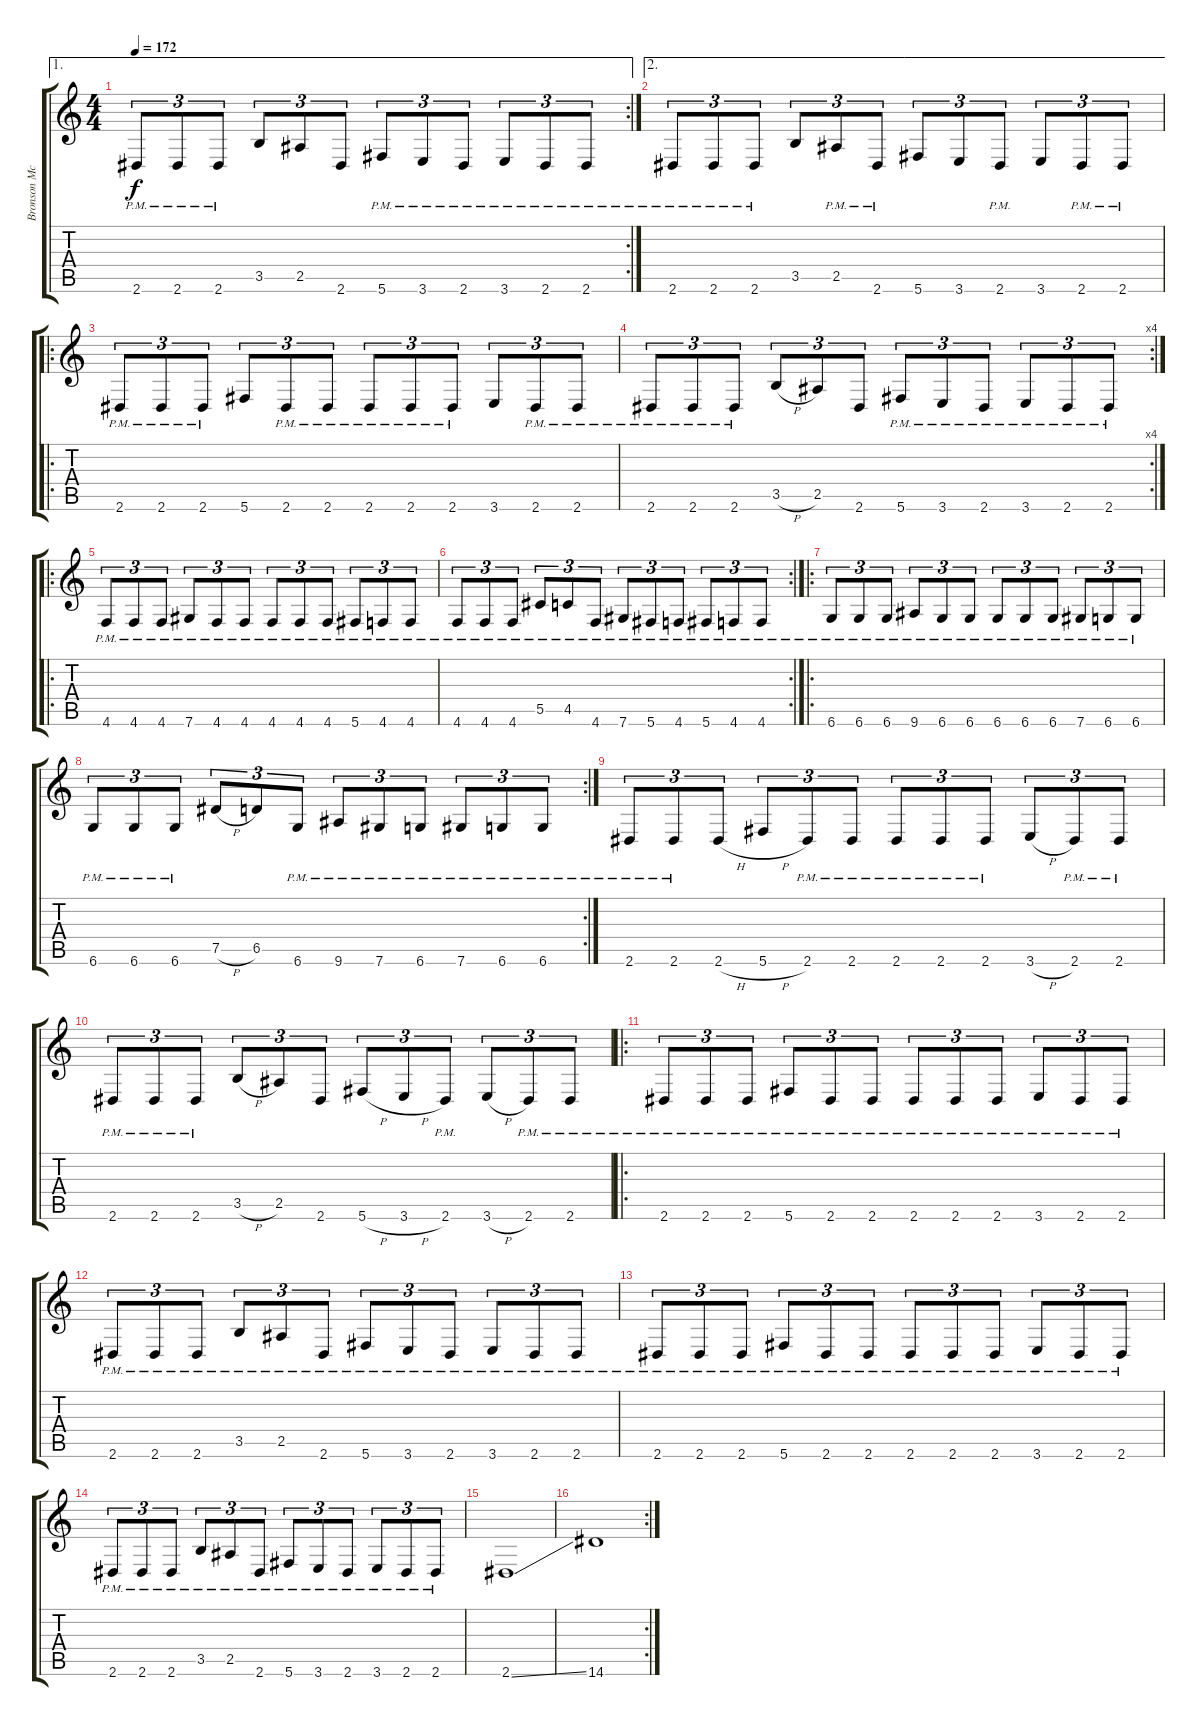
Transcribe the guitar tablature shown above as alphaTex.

\track ("Bronson McDowall (Guitar)" "Bronson Mc") {instrument distortionguitar}
\staff {score tabs}
\tuning (Eb4 Bb3 Gb3 Db3 Ab2 Db2) {hide}
\ae 1
\rc 2
\ts (4 4)
\tempo 172
\clef g2
\ks c
2.6{pm}.8{tu (3 2) dy f} 2.6{pm}.8{tu (3 2)} 2.6{pm}.8{tu (3 2)} 3.5.8{tu (3 2)} 2.5.8{tu (3 2)} 2.6.8{tu (3 2)} 5.6{pm}.8{tu (3 2)} 3.6{pm}.8{tu (3 2)} 2.6{pm}.8{tu (3 2)} 3.6{pm}.8{tu (3 2)} 2.6{pm}.8{tu (3 2)} 2.6{pm}.8{tu (3 2)} |
\ae 2
2.6{pm}.8{tu (3 2)} 2.6{pm}.8{tu (3 2)} 2.6{pm}.8{tu (3 2)} 3.5.8{tu (3 2)} 2.5{pm}.8{tu (3 2)} 2.6{pm}.8{tu (3 2)} 5.6.8{tu (3 2)} 3.6.8{tu (3 2)} 2.6{pm}.8{tu (3 2)} 3.6.8{tu (3 2)} 2.6{pm}.8{tu (3 2)} 2.6{pm}.8{tu (3 2)} |
\ro
2.6{pm}.8{tu (3 2)} 2.6{pm}.8{tu (3 2)} 2.6{pm}.8{tu (3 2)} 5.6.8{tu (3 2)} 2.6{pm}.8{tu (3 2)} 2.6{pm}.8{tu (3 2)} 2.6{pm}.8{tu (3 2)} 2.6{pm}.8{tu (3 2)} 2.6{pm}.8{tu (3 2)} 3.6.8{tu (3 2)} 2.6{pm}.8{tu (3 2)} 2.6{pm}.8{tu (3 2)} |
\rc 4
2.6{pm}.8{tu (3 2)} 2.6{pm}.8{tu (3 2)} 2.6{pm}.8{tu (3 2)} 3.5{h}.8{tu (3 2)} 2.5.8{tu (3 2)} 2.6.8{tu (3 2)} 5.6{pm}.8{tu (3 2)} 3.6{pm}.8{tu (3 2)} 2.6{pm}.8{tu (3 2)} 3.6{pm}.8{tu (3 2)} 2.6{pm}.8{tu (3 2)} 2.6{pm}.8{tu (3 2)} |
\ro
4.6{pm}.8{tu (3 2)} 4.6{pm}.8{tu (3 2)} 4.6{pm}.8{tu (3 2)} 7.6{pm}.8{tu (3 2)} 4.6{pm}.8{tu (3 2)} 4.6{pm}.8{tu (3 2)} 4.6{pm}.8{tu (3 2)} 4.6{pm}.8{tu (3 2)} 4.6{pm}.8{tu (3 2)} 5.6{pm}.8{tu (3 2)} 4.6{pm}.8{tu (3 2)} 4.6{pm}.8{tu (3 2)} |
\rc 2
4.6{pm}.8{tu (3 2)} 4.6{pm}.8{tu (3 2)} 4.6{pm}.8{tu (3 2)} 5.5{pm}.8{tu (3 2)} 4.5{pm}.8{tu (3 2)} 4.6{pm}.8{tu (3 2)} 7.6{pm}.8{tu (3 2)} 5.6{pm}.8{tu (3 2)} 4.6{pm}.8{tu (3 2)} 5.6{pm}.8{tu (3 2)} 4.6{pm}.8{tu (3 2)} 4.6{pm}.8{tu (3 2)} |
\ro
6.6{pm}.8{tu (3 2)} 6.6{pm}.8{tu (3 2)} 6.6{pm}.8{tu (3 2)} 9.6{pm}.8{tu (3 2)} 6.6{pm}.8{tu (3 2)} 6.6{pm}.8{tu (3 2)} 6.6{pm}.8{tu (3 2)} 6.6{pm}.8{tu (3 2)} 6.6{pm}.8{tu (3 2)} 7.6{pm}.8{tu (3 2)} 6.6{pm}.8{tu (3 2)} 6.6{pm}.8{tu (3 2)} |
\rc 2
6.6{pm}.8{tu (3 2)} 6.6{pm}.8{tu (3 2)} 6.6{pm}.8{tu (3 2)} 7.5{h}.8{tu (3 2)} 6.5.8{tu (3 2)} 6.6{pm}.8{tu (3 2)} 9.6{pm}.8{tu (3 2)} 7.6{pm}.8{tu (3 2)} 6.6{pm}.8{tu (3 2)} 7.6{pm}.8{tu (3 2)} 6.6{pm}.8{tu (3 2)} 6.6{pm}.8{tu (3 2)} |
2.6{pm}.8{tu (3 2)} 2.6{pm}.8{tu (3 2)} 2.6{h}.8{tu (3 2)} 5.6{h}.8{tu (3 2)} 2.6{pm}.8{tu (3 2)} 2.6{pm}.8{tu (3 2)} 2.6{pm}.8{tu (3 2)} 2.6{pm}.8{tu (3 2)} 2.6{pm}.8{tu (3 2)} 3.6{h}.8{tu (3 2)} 2.6{pm}.8{tu (3 2)} 2.6{pm}.8{tu (3 2)} |
2.6{pm}.8{tu (3 2)} 2.6{pm}.8{tu (3 2)} 2.6{pm}.8{tu (3 2)} 3.5{h}.8{tu (3 2)} 2.5.8{tu (3 2)} 2.6.8{tu (3 2)} 5.6{h}.8{tu (3 2)} 3.6{h}.8{tu (3 2)} 2.6{pm}.8{tu (3 2)} 3.6{h}.8{tu (3 2)} 2.6{pm}.8{tu (3 2)} 2.6{pm}.8{tu (3 2)} |
\ro
2.6{pm}.8{tu (3 2)} 2.6{pm}.8{tu (3 2)} 2.6{pm}.8{tu (3 2)} 5.6{pm}.8{tu (3 2)} 2.6{pm}.8{tu (3 2)} 2.6{pm}.8{tu (3 2)} 2.6{pm}.8{tu (3 2)} 2.6{pm}.8{tu (3 2)} 2.6{pm}.8{tu (3 2)} 3.6{pm}.8{tu (3 2)} 2.6{pm}.8{tu (3 2)} 2.6{pm}.8{tu (3 2)} |
2.6{pm}.8{tu (3 2)} 2.6{pm}.8{tu (3 2)} 2.6{pm}.8{tu (3 2)} 3.5{pm}.8{tu (3 2)} 2.5{pm}.8{tu (3 2)} 2.6{pm}.8{tu (3 2)} 5.6{pm}.8{tu (3 2)} 3.6{pm}.8{tu (3 2)} 2.6{pm}.8{tu (3 2)} 3.6{pm}.8{tu (3 2)} 2.6{pm}.8{tu (3 2)} 2.6{pm}.8{tu (3 2)} |
2.6{pm}.8{tu (3 2)} 2.6{pm}.8{tu (3 2)} 2.6{pm}.8{tu (3 2)} 5.6{pm}.8{tu (3 2)} 2.6{pm}.8{tu (3 2)} 2.6{pm}.8{tu (3 2)} 2.6{pm}.8{tu (3 2)} 2.6{pm}.8{tu (3 2)} 2.6{pm}.8{tu (3 2)} 3.6{pm}.8{tu (3 2)} 2.6{pm}.8{tu (3 2)} 2.6{pm}.8{tu (3 2)} |
2.6{pm}.8{tu (3 2)} 2.6{pm}.8{tu (3 2)} 2.6{pm}.8{tu (3 2)} 3.5{pm}.8{tu (3 2)} 2.5{pm}.8{tu (3 2)} 2.6{pm}.8{tu (3 2)} 5.6{pm}.8{tu (3 2)} 3.6{pm}.8{tu (3 2)} 2.6{pm}.8{tu (3 2)} 3.6{pm}.8{tu (3 2)} 2.6{pm}.8{tu (3 2)} 2.6{pm}.8{tu (3 2)} |
2.6{ss}.1 |
\rc 2
14.6.1
